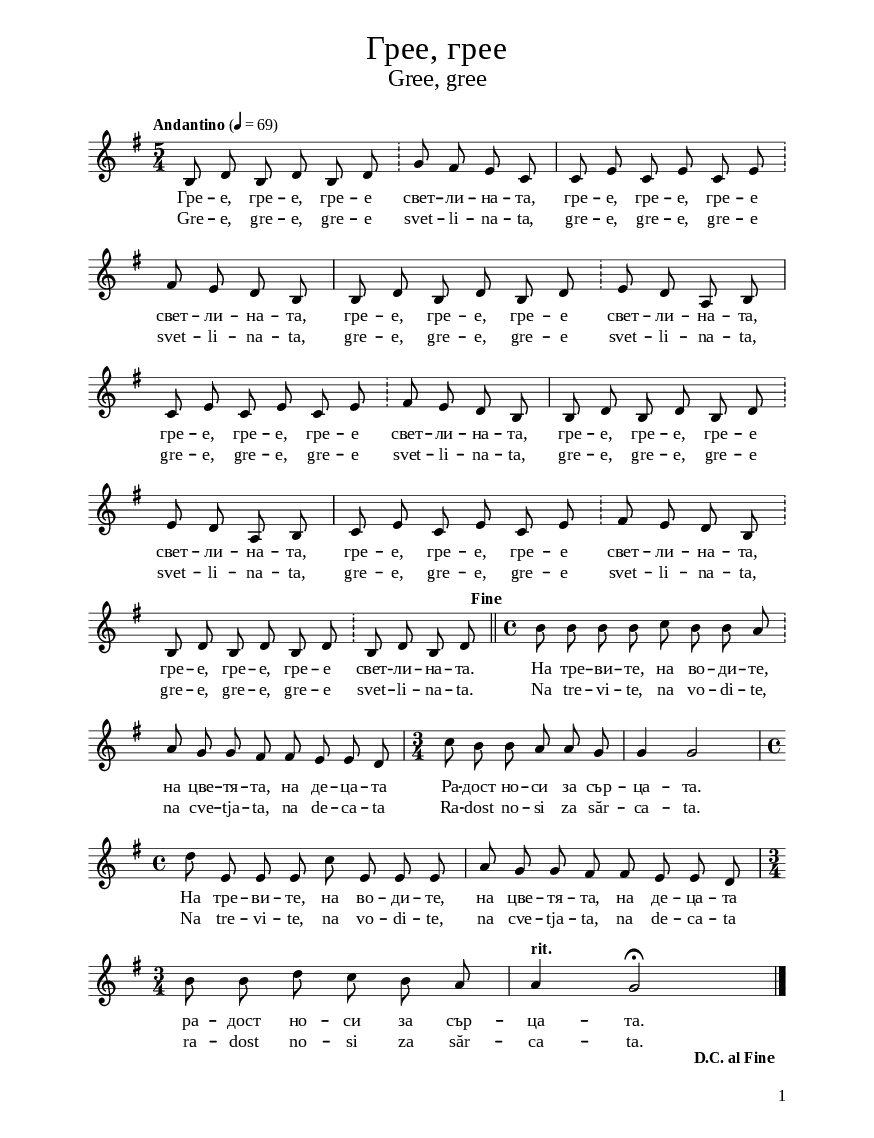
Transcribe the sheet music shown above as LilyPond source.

\version "2.24.1"

% include paper part and global functions
\include "include/globals.ily"

\bookpart {
  \label #'ref078
  \tocItem \markup "Грее, грее – Gree, gree"
  \include "include/bookpart-paper.ily"
  \score {
    \include "include/score-layout.ily"

    \new Voice \relative c' {
      \clef treble
      \key g \major
      \time 5/4
      \tempoFunc "Andantino" 4 "69"
      \override Staff.BarLine.gap = 0.5

      \autoBeamOff
      b8 d b8 d b8 d  \bar "!" g fis e c | c e c e c e   \bar "!"  \break

      fis8 e d b | b d b d b d \bar "!"  e d a b | \break

      c e c e c e  \bar "!"  fis8 e8 d8 b8 | b8 d8 b8 d8 b d  \bar "!"  \break

      e8 d a b | c e c e c e \bar "!"  fis e d b  \bar "!"  \break

      b d b d b d  \bar "!" b d b \tempo "   Fine"  d  \bar "||" | \time 4/4 b'b b b c b b a   \bar "!"  \break

      a8 g g fis fis e e d | \time 3/4 c' b b a a g | g 4 g2 | \break

      \time 4/4 d'8 e, e e c' e, e e | a g g fis fis e e d | \break

      \time 3/4 b' b d c b a |\tempo "rit."  a4 g2 \fermata | \bar "|."


    }

    \addlyrics {
      Гре -- е, гре -- е, гре -- е свет -- ли -- на -- та,

      гре -- е, гре -- е, гре -- е свет -- ли -- на -- та,

      гре -- е, гре -- е, гре -- е свет -- ли -- на -- та,

      гре -- е, гре -- е, гре -- е свет -- ли -- на -- та,

      гре -- е, гре -- е, гре -- е свет -- ли -- на -- та,

      гре -- е, гре -- е, гре -- е свет -- ли -- на -- та,

      гре -- е, гре -- е, гре -- е свет -- ли -- на -- та.

      На тре --  ви -- те, на во -- ди -- те,

      на цве -- тя -- та, на де -- ца -- та

      Ра -- дост но -- си за сър -- ца -- та.

      На тре -- ви -- те, на во -- ди -- те,

      на цве -- тя -- та, на де -- ца -- та

      ра -- дост но -- си за сър -- ца -- та.}
    \addlyrics {
      Gre -- e, gre -- e, gre -- e svet -- li -- na -- ta,

      gre -- e, gre -- e, gre -- e svet -- li -- na -- ta,

      gre -- e, gre -- e, gre -- e svet -- li -- na -- ta,

      gre -- e, gre -- e, gre -- e svet -- li -- na -- ta,

      gre -- e, gre -- e, gre -- e svet -- li -- na -- ta,

      gre -- e, gre -- e, gre -- e svet -- li -- na -- ta,

      gre -- e, gre -- e, gre -- e svet -- li -- na -- ta.

      Na tre --  vi -- te, na vo -- di -- te,

      na cve -- tja -- ta, na de -- ca -- ta

      Ra -- dost no -- si za săr -- ca -- ta.

      Na tre -- vi -- te, na vo -- di -- te,

      na cve -- tja -- ta, na de -- ca -- ta

      ra -- dost no -- si za săr -- ca -- ta.}



        \header {
          title = \titleFunc "Грее, грее" "Gree, gree"
        }

        \midi{}

      } % score

      \markup \dc-one "D.C. al Fine"

      \pageBreak

      % include foreign translation(s) of the song
      \version "2.20.0"

\markup \fill-line { \fontsize #6 "Es, scheint, es scheint" }
\markup \null
\markup \null
\markup \fontsize #+2.5 {
  \hspace #10
  \override #'(baseline-skip . 2)

  \column {
    \line { " " }
    \line {   "   "Das Licht scheint,}

    \line {   "   "das Licht scheint,}

    \line {   "   "das Licht scheint,}

    \line {   "   "das Licht scheint,}

    \line {   "   "das Licht scheint,}

    \line {   "   "das Licht scheint,}

    \line {   "   "das Licht scheint,}
    \line {   "   " es   scheint, scheint, scheint, scheint, scheint}




  }


}


    } % bookpart
